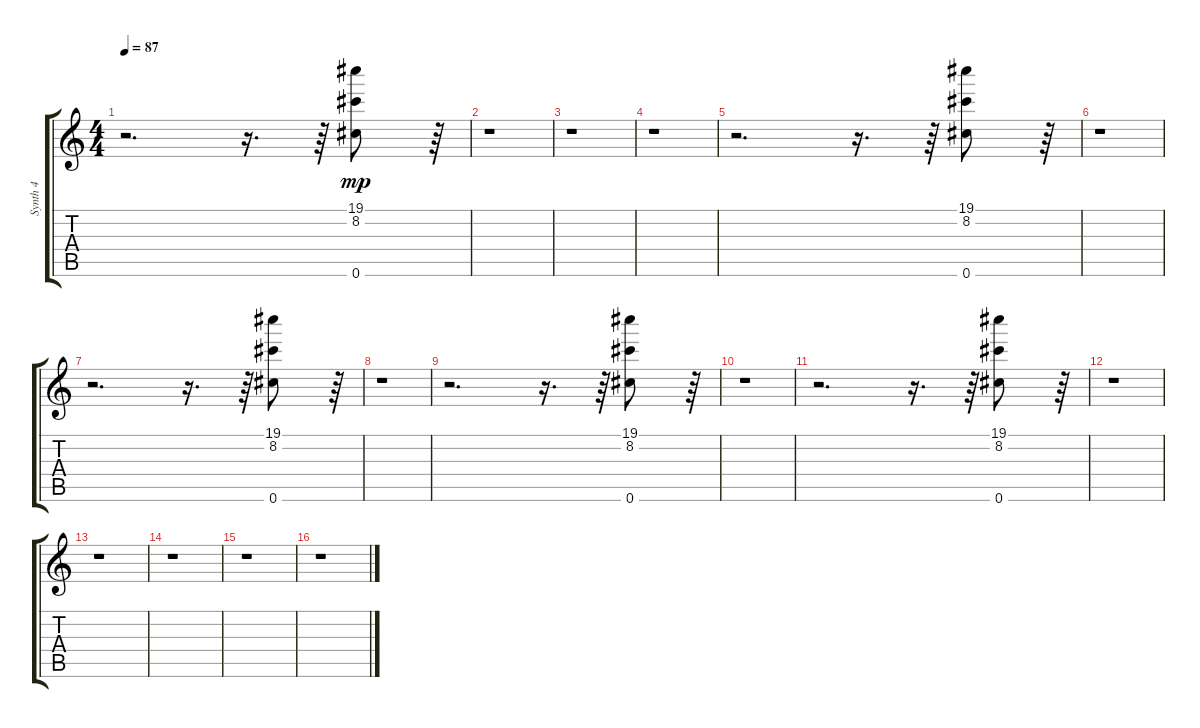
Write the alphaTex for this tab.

\track ("Synth 4" "Synth 4") {instrument fx3crystal}
\staff {score tabs}
\tuning (Gb5 F5 E5 Eb5 D5 Db5) {hide}
\ts (4 4)
\tempo 87
\clef g2
\ks c
r.2{d dy mp} r.16{d} r.64 (19.1 8.2 0.6).8 r.64 |
r.1 |
r.1 |
r.1 |
r.2{d} r.16{d} r.64 (19.1 8.2 0.6).8 r.64 |
r.1 |
r.2{d} r.16{d} r.64 (19.1 8.2 0.6).8 r.64 |
r.1 |
r.2{d} r.16{d} r.64 (19.1 8.2 0.6).8 r.64 |
r.1 |
r.2{d} r.16{d} r.64 (19.1 8.2 0.6).8 r.64 |
r.1 |
r.1 |
r.1 |
r.1 |
r.1
